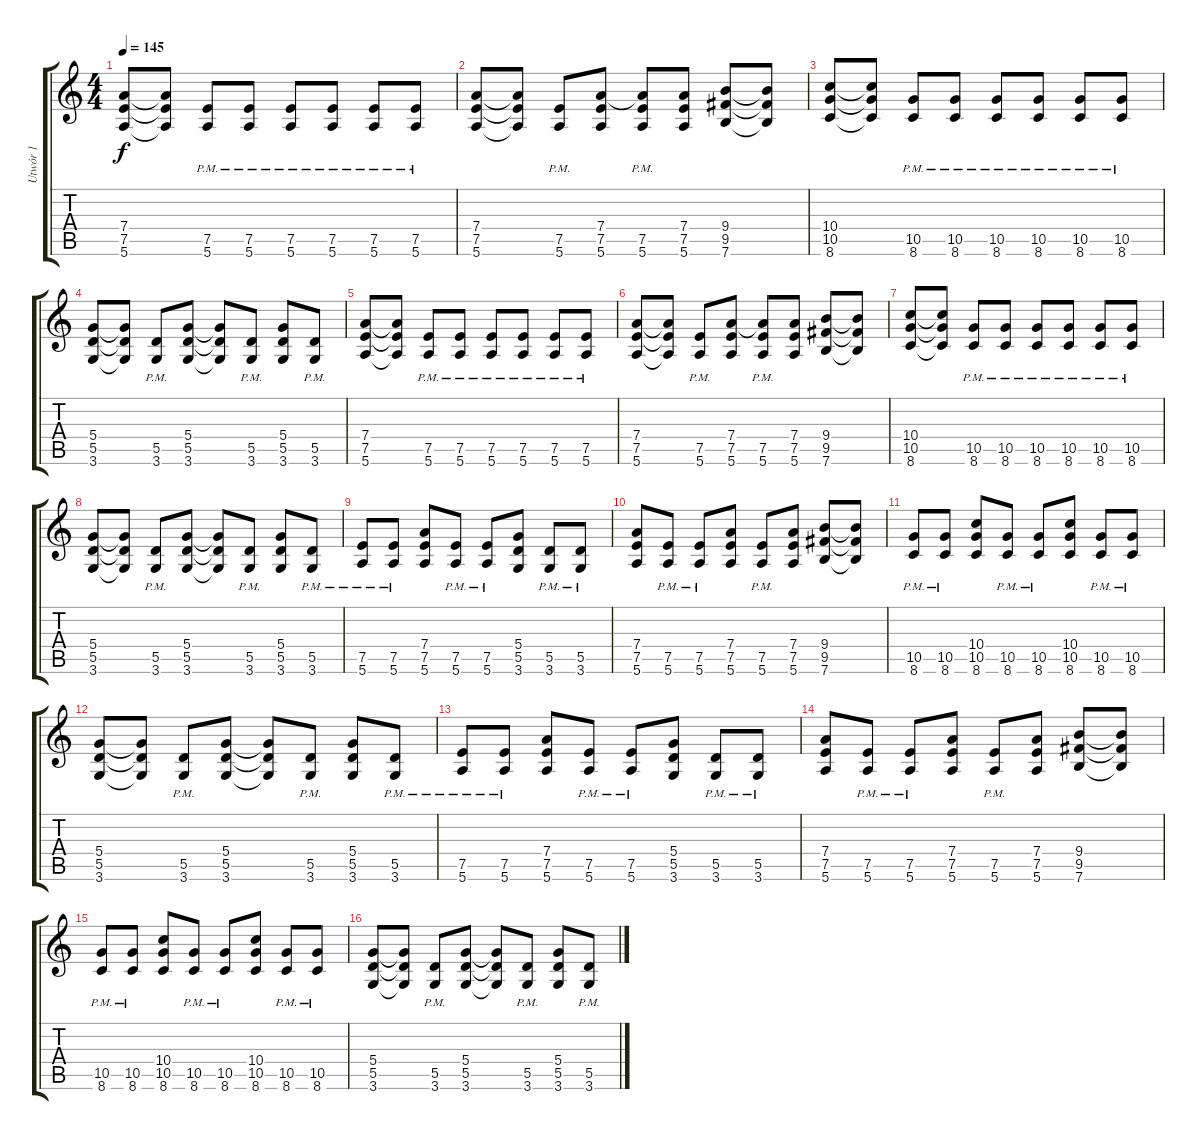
\track ("Utwór 1" "Utwór 1") {instrument distortionguitar}
\staff {score tabs}
\tuning (E4 B3 G3 D3 A2 E2) {hide}
\ts (4 4)
\tempo 145
\clef g2
\ks c
(7.4 7.5 5.6).8{dy f} (7.4{t} 7.5{t} 5.6{t}).8 (7.5{pm} 5.6{pm}).8 (7.5{pm} 5.6{pm}).8 (7.5{pm} 5.6{pm}).8 (7.5{pm} 5.6{pm}).8 (7.5{pm} 5.6{pm}).8 (7.5{pm} 5.6{pm}).8 |
(7.4 7.5 5.6).8 (7.4{t} 7.5{t} 5.6{t}).8 (7.5{pm} 5.6{pm}).8 (7.4 7.5 5.6).8 (7.4{t} 7.5{pm} 5.6{pm}).8 (7.4 7.5 5.6).8 (9.4 9.5 7.6).8 (9.4{t} 9.5{t} 7.6{t}).8 |
(10.4 10.5 8.6).8 (10.4{t} 10.5{t} 8.6{t}).8 (10.5{pm} 8.6{pm}).8 (10.5{pm} 8.6{pm}).8 (10.5{pm} 8.6{pm}).8 (10.5{pm} 8.6{pm}).8 (10.5{pm} 8.6{pm}).8 (10.5{pm} 8.6{pm}).8 |
(5.4 5.5 3.6).8 (5.4{t} 5.5{t} 3.6{t}).8 (5.5{pm} 3.6{pm}).8 (5.4 5.5 3.6).8 (5.4{t} 5.5{t} 3.6{t}).8 (5.5{pm} 3.6{pm}).8 (5.4 5.5 3.6).8 (5.5{pm} 3.6{pm}).8 |
(7.4 7.5 5.6).8 (7.4{t} 7.5{t} 5.6{t}).8 (7.5{pm} 5.6{pm}).8 (7.5{pm} 5.6{pm}).8 (7.5{pm} 5.6{pm}).8 (7.5{pm} 5.6{pm}).8 (7.5{pm} 5.6{pm}).8 (7.5{pm} 5.6{pm}).8 |
(7.4 7.5 5.6).8 (7.4{t} 7.5{t} 5.6{t}).8 (7.5{pm} 5.6{pm}).8 (7.4 7.5 5.6).8 (7.4{t} 7.5{pm} 5.6{pm}).8 (7.4 7.5 5.6).8 (9.4 9.5 7.6).8 (9.4{t} 9.5{t} 7.6{t}).8 |
(10.4 10.5 8.6).8 (10.4{t} 10.5{t} 8.6{t}).8 (10.5{pm} 8.6{pm}).8 (10.5{pm} 8.6{pm}).8 (10.5{pm} 8.6{pm}).8 (10.5{pm} 8.6{pm}).8 (10.5{pm} 8.6{pm}).8 (10.5{pm} 8.6{pm}).8 |
(5.4 5.5 3.6).8 (5.4{t} 5.5{t} 3.6{t}).8 (5.5{pm} 3.6{pm}).8 (5.4 5.5 3.6).8 (5.4{t} 5.5{t} 3.6{t}).8 (5.5{pm} 3.6{pm}).8 (5.4 5.5 3.6).8 (5.5{pm} 3.6{pm}).8 |
(7.5{pm} 5.6{pm}).8 (7.5{pm} 5.6{pm}).8 (7.4 7.5 5.6).8 (7.5{pm} 5.6{pm}).8 (7.5{pm} 5.6{pm}).8 (5.4 5.5 3.6).8 (5.5{pm} 3.6{pm}).8 (5.5{pm} 3.6{pm}).8 |
(7.4 7.5 5.6).8 (7.5{pm} 5.6{pm}).8 (7.5{pm} 5.6{pm}).8 (7.4 7.5 5.6).8 (7.5{pm} 5.6{pm}).8 (7.4 7.5 5.6).8 (9.4 9.5 7.6).8 (9.4{t} 9.5{t} 7.6{t}).8 |
(10.5{pm} 8.6{pm}).8 (10.5{pm} 8.6{pm}).8 (10.4 10.5 8.6).8 (10.5{pm} 8.6{pm}).8 (10.5{pm} 8.6{pm}).8 (10.4 10.5 8.6).8 (10.5{pm} 8.6{pm}).8 (10.5{pm} 8.6{pm}).8 |
(5.4 5.5 3.6).8 (5.4{t} 5.5{t} 3.6{t}).8 (5.5{pm} 3.6{pm}).8 (5.4 5.5 3.6).8 (5.4{t} 5.5{t} 3.6{t}).8 (5.5{pm} 3.6{pm}).8 (5.4 5.5 3.6).8 (5.5{pm} 3.6{pm}).8 |
(7.5{pm} 5.6{pm}).8 (7.5{pm} 5.6{pm}).8 (7.4 7.5 5.6).8 (7.5{pm} 5.6{pm}).8 (7.5{pm} 5.6{pm}).8 (5.4 5.5 3.6).8 (5.5{pm} 3.6{pm}).8 (5.5{pm} 3.6{pm}).8 |
(7.4 7.5 5.6).8 (7.5{pm} 5.6{pm}).8 (7.5{pm} 5.6{pm}).8 (7.4 7.5 5.6).8 (7.5{pm} 5.6{pm}).8 (7.4 7.5 5.6).8 (9.4 9.5 7.6).8 (9.4{t} 9.5{t} 7.6{t}).8 |
(10.5{pm} 8.6{pm}).8 (10.5{pm} 8.6{pm}).8 (10.4 10.5 8.6).8 (10.5{pm} 8.6{pm}).8 (10.5{pm} 8.6{pm}).8 (10.4 10.5 8.6).8 (10.5{pm} 8.6{pm}).8 (10.5{pm} 8.6{pm}).8 |
(5.4 5.5 3.6).8 (5.4{t} 5.5{t} 3.6{t}).8 (5.5{pm} 3.6{pm}).8 (5.4 5.5 3.6).8 (5.4{t} 5.5{t} 3.6{t}).8 (5.5{pm} 3.6{pm}).8 (5.4 5.5 3.6).8 (5.5{pm} 3.6{pm}).8
